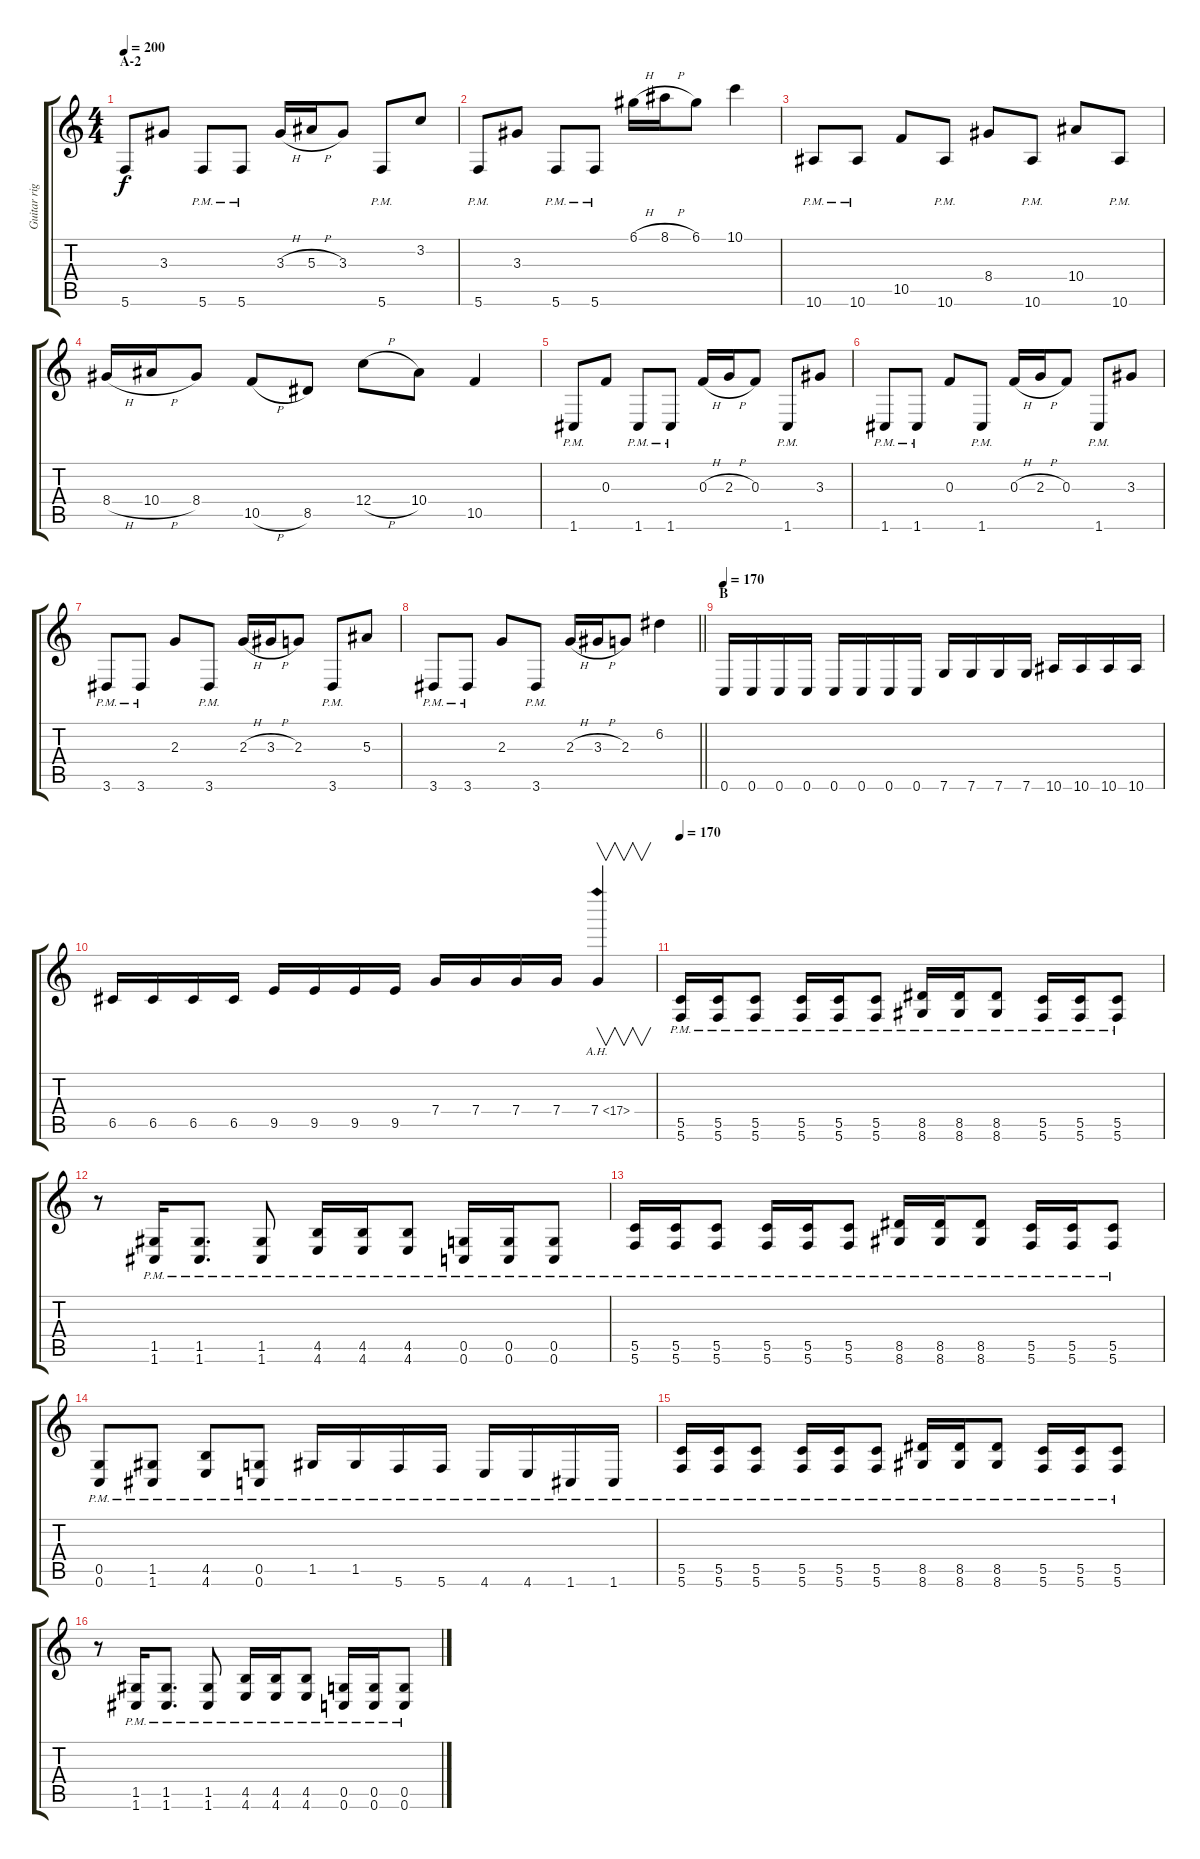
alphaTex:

\track ("Guitar right" "Guitar rig") {instrument distortionguitar}
\staff {score tabs}
\tuning (D4 A3 F3 C3 G2 C2) {hide}
\ts (4 4)
\section ("" "A-2")
\tempo 200
\clef g2
\ks c
5.6.8{dy f} 3.3.8 5.6{pm}.8 5.6{pm}.8 3.3{h}.16 5.3{h}.16 3.3.8 5.6{pm}.8 3.2.8 |
5.6{pm}.8 3.3.8 5.6{pm}.8 5.6{pm}.8 6.1{h}.16 8.1{h}.16 6.1.8 10.1.4 |
10.6{pm}.8 10.6{pm}.8 10.5.8 10.6{pm}.8 8.4.8 10.6{pm}.8 10.4.8 10.6{pm}.8 |
8.4{h}.16 10.4{h}.16 8.4.8 10.5{h}.8 8.5.8 12.4{h}.8 10.4.8 10.5.4 |
1.6{pm}.8 0.3.8 1.6{pm}.8 1.6{pm}.8 0.3{h}.16 2.3{h}.16 0.3.8 1.6{pm}.8 3.3.8 |
1.6{pm}.8 1.6{pm}.8 0.3.8 1.6{pm}.8 0.3{h}.16 2.3{h}.16 0.3.8 1.6{pm}.8 3.3.8 |
3.6{pm}.8 3.6{pm}.8 2.3.8 3.6{pm}.8 2.3{h}.16 3.3{h}.16 2.3.8 3.6{pm}.8 5.3.8 |
\barLineRight lightlight
3.6{pm}.8 3.6{pm}.8 2.3.8 3.6{pm}.8 2.3{h}.16 3.3{h}.16 2.3.8 6.2.4 |
\section ("" "B")
\tempo 170
0.6.16 0.6.16 0.6.16 0.6.16 0.6.16 0.6.16 0.6.16 0.6.16 7.6.16 7.6.16 7.6.16 7.6.16 10.6.16 10.6.16 10.6.16 10.6.16 |
6.5.16 6.5.16 6.5.16 6.5.16 9.5.16 9.5.16 9.5.16 9.5.16 7.4.16 7.4.16 7.4.16 7.4.16 7.4{ah 10}.4{v} |
\tempo 170
(5.5{pm} 5.6{pm}).16 (5.5{pm} 5.6{pm}).16 (5.5{pm} 5.6{pm}).8 (5.5{pm} 5.6{pm}).16 (5.5{pm} 5.6{pm}).16 (5.5{pm} 5.6{pm}).8 (8.5{pm} 8.6{pm}).16 (8.5{pm} 8.6{pm}).16 (8.5{pm} 8.6{pm}).8 (5.5{pm} 5.6{pm}).16 (5.5{pm} 5.6{pm}).16 (5.5{pm} 5.6{pm}).8 |
r.8 (1.5{pm} 1.6{pm}).16 (1.5{pm} 1.6{pm}).8{d} (1.5{pm} 1.6{pm}).8 (4.5{pm} 4.6{pm}).16 (4.5{pm} 4.6{pm}).16 (4.5{pm} 4.6{pm}).8 (0.5{pm} 0.6{pm}).16 (0.5{pm} 0.6{pm}).16 (0.5{pm} 0.6{pm}).8 |
(5.5{pm} 5.6{pm}).16 (5.5{pm} 5.6{pm}).16 (5.5{pm} 5.6{pm}).8 (5.5{pm} 5.6{pm}).16 (5.5{pm} 5.6{pm}).16 (5.5{pm} 5.6{pm}).8 (8.5{pm} 8.6{pm}).16 (8.5{pm} 8.6{pm}).16 (8.5{pm} 8.6{pm}).8 (5.5{pm} 5.6{pm}).16 (5.5{pm} 5.6{pm}).16 (5.5{pm} 5.6{pm}).8 |
(0.5{pm} 0.6{pm}).8 (1.5{pm} 1.6{pm}).8 (4.5{pm} 4.6{pm}).8 (0.5{pm} 0.6{pm}).8 1.5{pm}.16 1.5{pm}.16 5.6{pm}.16 5.6{pm}.16 4.6{pm}.16 4.6{pm}.16 1.6{pm}.16 1.6{pm}.16 |
(5.5{pm} 5.6{pm}).16 (5.5{pm} 5.6{pm}).16 (5.5{pm} 5.6{pm}).8 (5.5{pm} 5.6{pm}).16 (5.5{pm} 5.6{pm}).16 (5.5{pm} 5.6{pm}).8 (8.5{pm} 8.6{pm}).16 (8.5{pm} 8.6{pm}).16 (8.5{pm} 8.6{pm}).8 (5.5{pm} 5.6{pm}).16 (5.5{pm} 5.6{pm}).16 (5.5{pm} 5.6{pm}).8 |
r.8 (1.5{pm} 1.6{pm}).16 (1.5{pm} 1.6{pm}).8{d} (1.5{pm} 1.6{pm}).8 (4.5{pm} 4.6{pm}).16 (4.5{pm} 4.6{pm}).16 (4.5{pm} 4.6{pm}).8 (0.5{pm} 0.6{pm}).16 (0.5{pm} 0.6{pm}).16 (0.5{pm} 0.6{pm}).8
